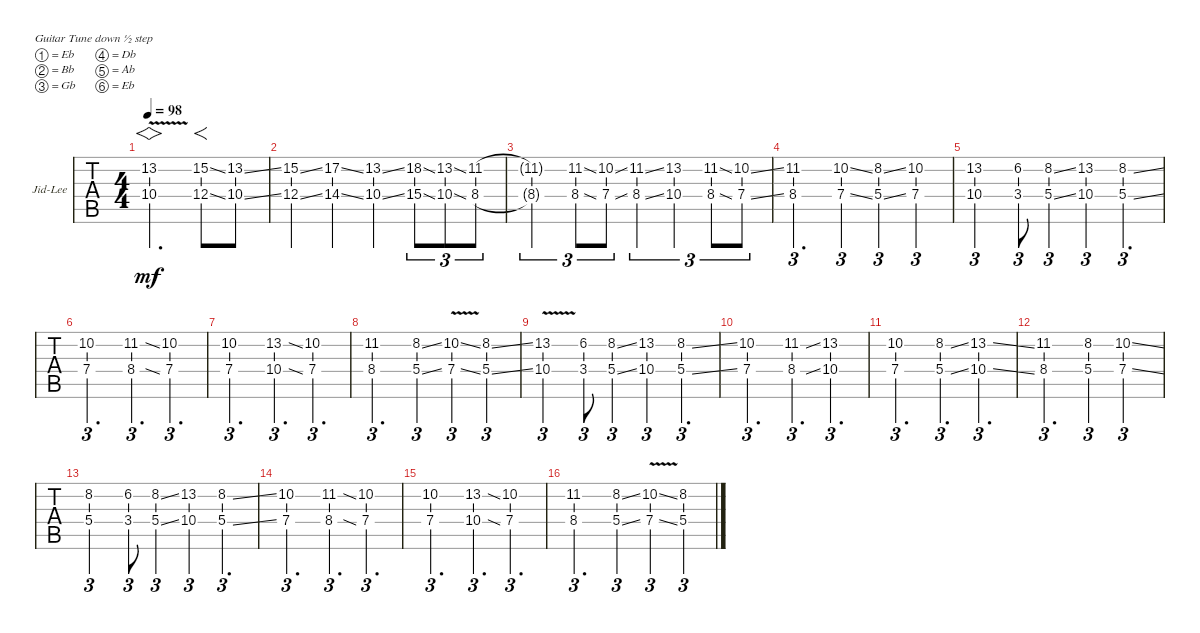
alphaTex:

\defaultSystemsLayout 4
\bracketExtendMode groupsimilarinstruments
\multiBarRest
\firstSystemTrackNameOrientation horizontal
\otherSystemsTrackNameOrientation horizontal
\track ("Jid-Lee" "Jid-Lee") {instrument distortionguitar}
\staff {tabs}
\tuning (Eb4 Bb3 Gb3 Db3 Ab2 Eb2)
\ts (4 4)
\tempo 98
\clef g2
\ks c
(10.4{v} 13.2{v}).2{vs d dy mf} (15.2{ss} 12.4{ss}).8{f} (13.2{ss} 10.4{ss}).8 |
(15.2{ss} 12.4{ss}).4 (14.4{ss} 17.2{ss}).4 (10.4{ss} 13.2{ss}).4 (18.2{ss} 15.4{ss}).8{tu (3 2)} (13.2{ss} 10.4{ss}).8{tu (3 2)} (11.2 8.4).8{tu (3 2)} |
(11.2{t} 8.4{t}).2{tu (3 2)} (8.4{ss} 11.2{ss}).8{tu (3 2)} (7.4{ss} 10.2{ss}).8{tu (3 2)} (8.4{ss} 11.2{ss}).4{tu (3 2)} (10.4 13.2).4{tu (3 2)} (8.4{ss} 11.2{ss}).8{tu (3 2)} (7.4{ss} 10.2{ss}).8{tu (3 2)} |
(8.4 11.2).2{d tu (3 2)} (7.4{ss} 10.2{ss}).4{tu (3 2)} (5.4{ss} 8.2{ss}).4{tu (3 2)} (7.4 10.2).4{tu (3 2)} |
(10.4 13.2).2{tu (3 2)} (6.2 3.4).8{tu (3 2)} (5.4{ss} 8.2{ss}).4{tu (3 2)} (10.4 13.2).4{tu (3 2)} (8.2{ss} 5.4{ss}).4{d tu (3 2)} |
(7.4 10.2).2{d tu (3 2)} (8.4{ss} 11.2{ss}).4{d tu (3 2)} (7.4 10.2).4{d tu (3 2)} |
(7.4 10.2).2{d tu (3 2)} (10.4{ss} 13.2{ss}).4{d tu (3 2)} (7.4 10.2).4{d tu (3 2)} |
(8.4 11.2).2{d tu (3 2)} (5.4{ss} 8.2{ss}).4{tu (3 2)} (7.4{v ss} 10.2{v ss}).4{tu (3 2)} (5.4{ss} 8.2{ss}).4{tu (3 2)} |
(10.4{v} 13.2{v}).2{tu (3 2)} (6.2 3.4).8{tu (3 2)} (5.4{ss} 8.2{ss}).4{tu (3 2)} (10.4 13.2).4{tu (3 2)} (8.2{ss} 5.4{ss}).4{d tu (3 2)} |
(7.4 10.2).2{d tu (3 2)} (8.4{ss} 11.2{ss}).4{d tu (3 2)} (10.4 13.2).4{d tu (3 2)} |
(7.4 10.2).2{d tu (3 2)} (5.4{ss} 8.2{ss}).4{d tu (3 2)} (10.4{ss} 13.2{ss}).4{d tu (3 2)} |
(8.4 11.2).2{d tu (3 2)} (8.2 5.4).4{tu (3 2)} (7.4{ss} 10.2{ss}).2{tu (3 2)} |
(5.4 8.2).2{tu (3 2)} (6.2 3.4).8{tu (3 2)} (5.4{ss} 8.2{ss}).4{tu (3 2)} (10.4 13.2).4{tu (3 2)} (8.2{ss} 5.4{ss}).4{d tu (3 2)} |
(7.4 10.2).2{d tu (3 2)} (8.4{ss} 11.2{ss}).4{d tu (3 2)} (7.4 10.2).4{d tu (3 2)} |
(7.4 10.2).2{d tu (3 2)} (10.4{ss} 13.2{ss}).4{d tu (3 2)} (7.4 10.2).4{d tu (3 2)} |
(8.4 11.2).2{d tu (3 2)} (5.4{ss} 8.2{ss}).4{tu (3 2)} (7.4{v ss} 10.2{v ss}).4{tu (3 2)} (5.4{ss} 8.2{ss}).4{tu (3 2)}
